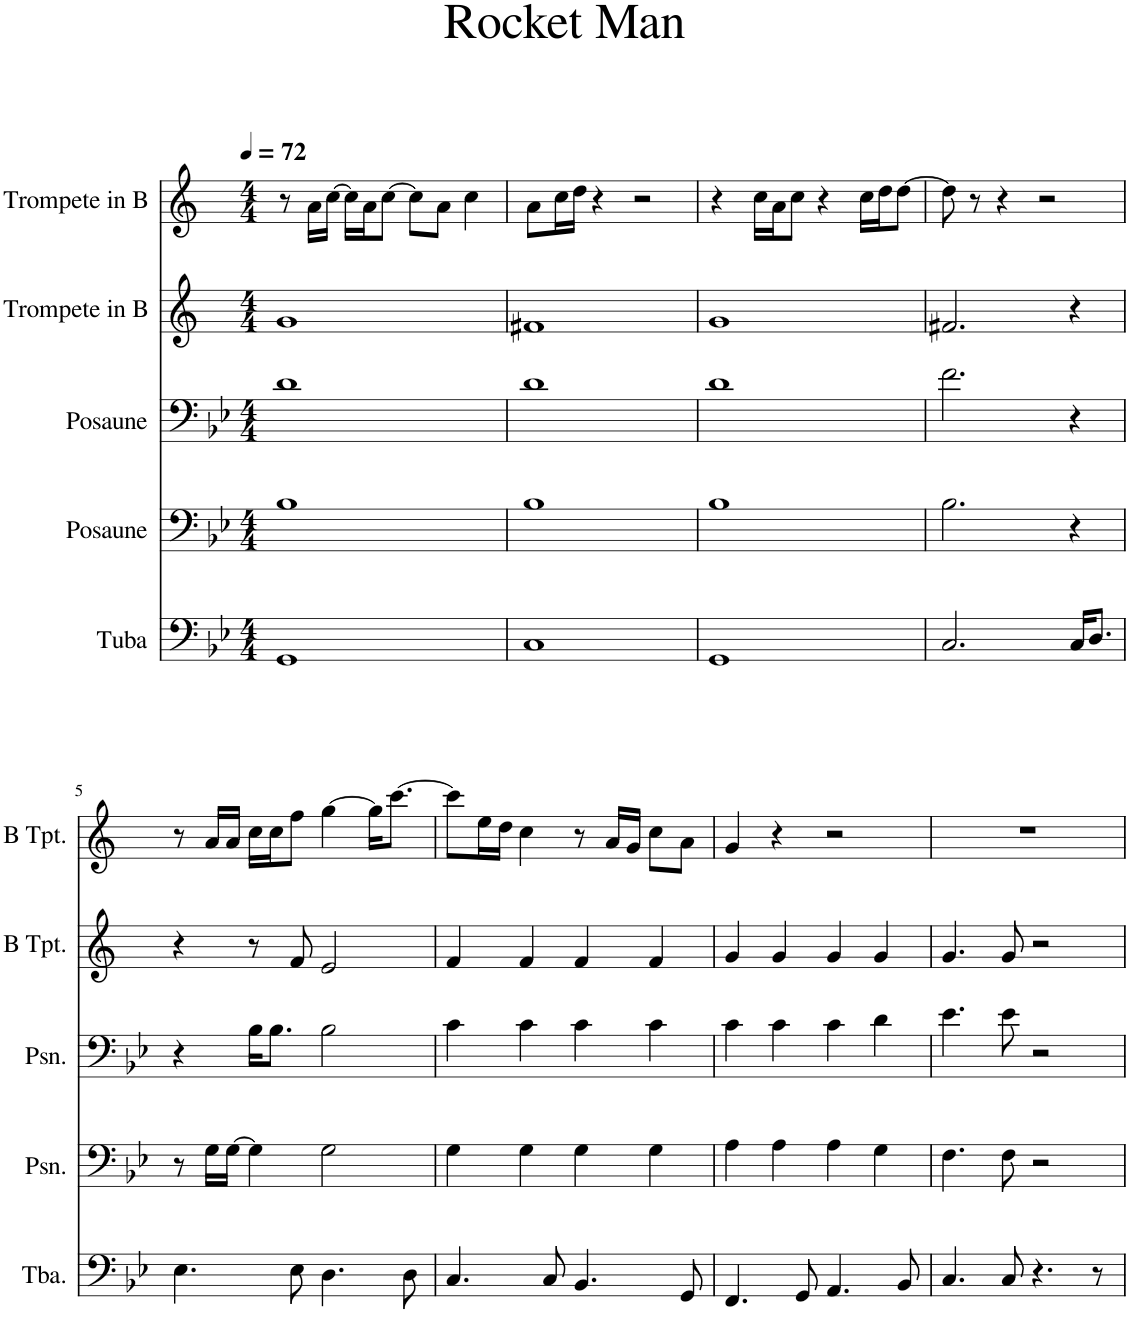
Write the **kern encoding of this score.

**kern	**kern	**kern	**kern	**kern
*part5	*part4	*part3	*part2	*part1
*staff5	*staff4	*staff3	*staff2	*staff1
*I"Tuba	*I"Posaune	*I"Posaune	*I"Trompete in B	*I"Trompete in B
*I'Tba.	*I'Psn.	*I'Psn.	*	*
*clefF4	*clefF4	*clefF4	*clefG2	*clefG2
*	*	*	*Trd1c2	*Trd1c2
*k[b-e-]	*k[b-e-]	*k[b-e-]	*k[]	*k[]
*M4/4	*M4/4	*M4/4	*M4/4	*M4/4
*MM72	*MM72	*MM72	*MM72	*MM72
=1	=1	=1	=1	=1
1GG	1B-	1d	1g	8r
.	.	.	.	16a\LL
.	.	.	.	[16cc\JJ
.	.	.	.	16cc\LL]
.	.	.	.	16a\J
.	.	.	.	[8cc\J
.	.	.	.	8cc\L]
.	.	.	.	8a\J
.	.	.	.	4cc\
=2	=2	=2	=2	=2
1C	1B-	1d	1f#X	8a\L
.	.	.	.	16cc\L
.	.	.	.	16dd\JJ
.	.	.	.	4r
.	.	.	.	2r
=3	=3	=3	=3	=3
1GG	1B-	1d	1g	4r
.	.	.	.	16cc\LL
.	.	.	.	16a\J
.	.	.	.	8cc\J
.	.	.	.	4r
.	.	.	.	16cc\LL
.	.	.	.	16dd\J
.	.	.	.	[8dd\J
=4	=4	=4	=4	=4
2.C/	2.B-\	2.f\	2.f#X/	8dd\]
.	.	.	.	8r
.	.	.	.	4r
.	.	.	.	2r
16C/KL	4r	4r	4r	.
8.D/J	.	.	.	.
!!LO:LB:g=z
=5	=5	=5	=5	=5
4.E-\	8r	4r	4r	8r
.	16G\LL	.	.	16a/LL
.	[16G\JJ	.	.	16a/JJ
.	4G\]	16B-\KL	8r	16cc\LL
.	.	8.B-\J	.	16cc\J
8E-\	.	.	8f/	8ff\J
4.D\	2G\	2B-\	2e/	[4gg\
.	.	.	.	16gg\KL]
.	.	.	.	[8.ccc\J
8D\	.	.	.	.
=6	=6	=6	=6	=6
4.C/	4G\	4c\	4f/	8ccc\L]
.	.	.	.	16ee\L
.	.	.	.	16dd\JJ
.	4G\	4c\	4f/	4cc\
8C/	.	.	.	.
4.BB-/	4G\	4c\	4f/	8r
.	.	.	.	16a/LL
.	.	.	.	16g/JJ
.	4G\	4c\	4f/	8cc\L
8GG/	.	.	.	8a\J
=7	=7	=7	=7	=7
4.FF/	4A\	4c\	4g/	4g/
.	4A\	4c\	4g/	4r
8GG/	.	.	.	.
4.AA/	4A\	4c\	4g/	2r
.	4G\	4d\	4g/	.
8BB-/	.	.	.	.
=8	=8	=8	=8	=8
4.C/	4.F\	4.e-\	4.g/	1r
8C/	8F\	8e-\	8g/	.
4.r	2r	2r	2r	.
8r	.	.	.	.
=	=	=	=	=
*-	*-	*-	*-	*-
